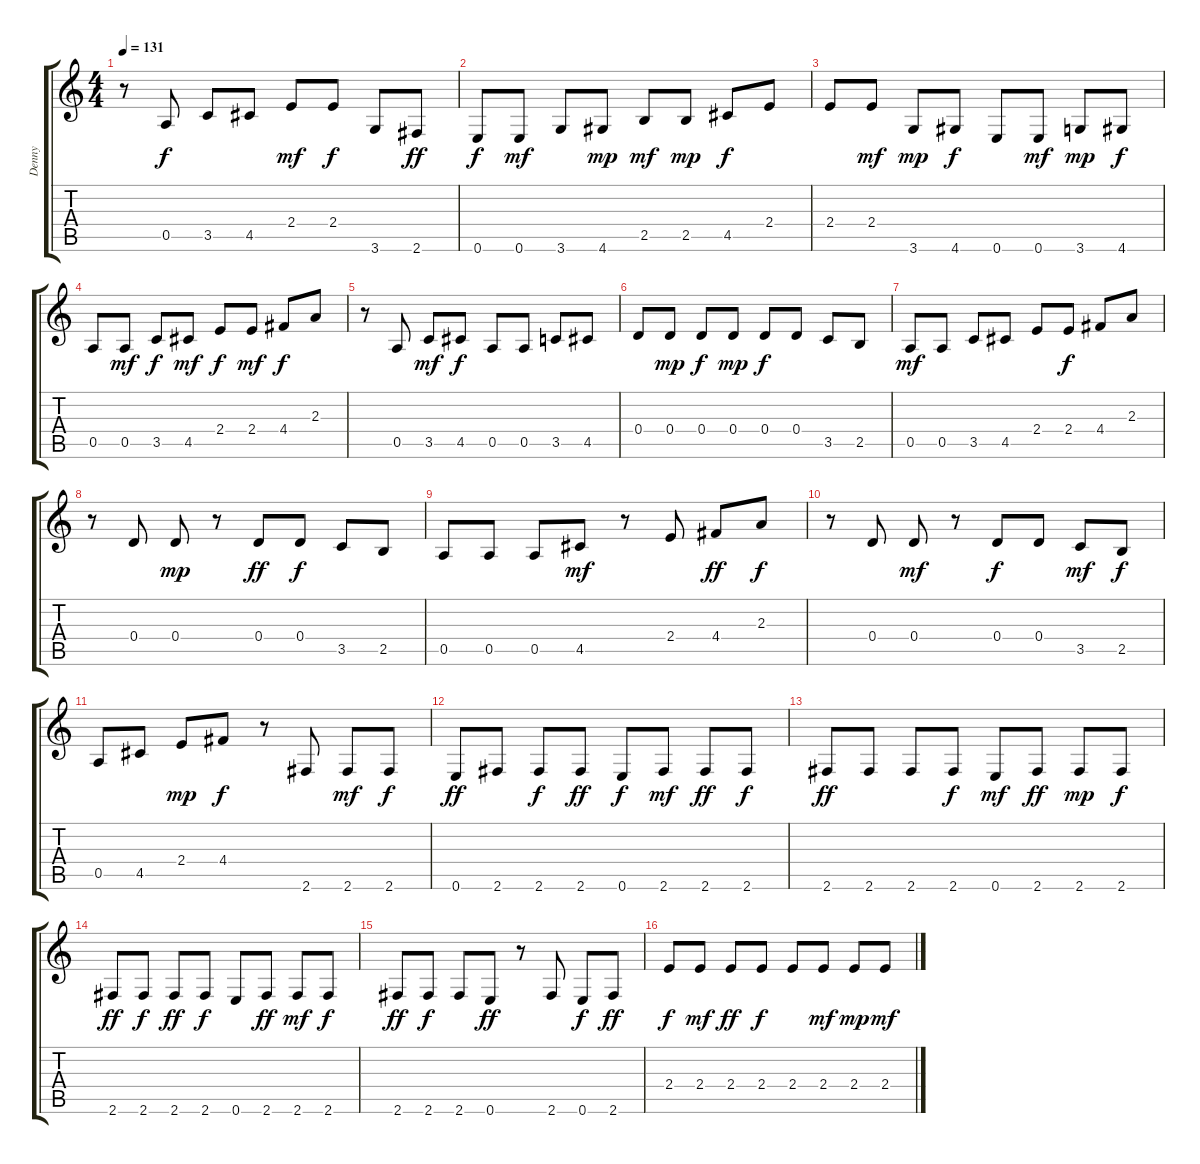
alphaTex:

\track ("Denny" "Denny") {instrument acousticguitarsteel}
\staff {score tabs}
\tuning (E4 B3 G3 D3 A2 E2) {hide}
\ts (4 4)
\tempo 131
\clef g2
\ks c
r.8{dy f} 0.5.8 3.5.8 4.5.8 2.4.8{dy mf} 2.4.8{dy f} 3.6.8 2.6.8{dy ff} |
0.6.8{dy f} 0.6.8{dy mf} 3.6.8 4.6.8{dy mp} 2.5.8{dy mf} 2.5.8{dy mp} 4.5.8{dy f} 2.4.8 |
2.4.8 2.4.8{dy mf} 3.6.8{dy mp} 4.6.8{dy f} 0.6.8 0.6.8{dy mf} 3.6.8{dy mp} 4.6.8{dy f} |
0.5.8 0.5.8{dy mf} 3.5.8{dy f} 4.5.8{dy mf} 2.4.8{dy f} 2.4.8{dy mf} 4.4.8{dy f} 2.3.8 |
r.8 0.5.8 3.5.8{dy mf} 4.5.8{dy f} 0.5.8 0.5.8 3.5.8 4.5.8 |
0.4.8 0.4.8{dy mp} 0.4.8{dy f} 0.4.8{dy mp} 0.4.8{dy f} 0.4.8 3.5.8 2.5.8 |
0.5.8{dy mf} 0.5.8 3.5.8 4.5.8 2.4.8 2.4.8{dy f} 4.4.8 2.3.8 |
r.8 0.4.8 0.4.8{dy mp} r.8 0.4.8{dy ff} 0.4.8{dy f} 3.5.8 2.5.8 |
0.5.8 0.5.8 0.5.8 4.5.8{dy mf} r.8 2.4.8 4.4.8{dy ff} 2.3.8{dy f} |
r.8 0.4.8 0.4.8{dy mf} r.8 0.4.8{dy f} 0.4.8 3.5.8{dy mf} 2.5.8{dy f} |
0.5.8 4.5.8 2.4.8{dy mp} 4.4.8{dy f} r.8 2.6.8 2.6.8{dy mf} 2.6.8{dy f} |
0.6.8{dy ff} 2.6.8 2.6.8{dy f} 2.6.8{dy ff} 0.6.8{dy f} 2.6.8{dy mf} 2.6.8{dy ff} 2.6.8{dy f} |
2.6.8{dy ff} 2.6.8 2.6.8 2.6.8{dy f} 0.6.8{dy mf} 2.6.8{dy ff} 2.6.8{dy mp} 2.6.8{dy f} |
2.6.8{dy ff} 2.6.8{dy f} 2.6.8{dy ff} 2.6.8{dy f} 0.6.8 2.6.8{dy ff} 2.6.8{dy mf} 2.6.8{dy f} |
2.6.8{dy ff} 2.6.8{dy f} 2.6.8 0.6.8{dy ff} r.8 2.6.8 0.6.8{dy f} 2.6.8{dy ff} |
2.4.8{dy f} 2.4.8{dy mf} 2.4.8{dy ff} 2.4.8{dy f} 2.4.8 2.4.8{dy mf} 2.4.8{dy mp} 2.4.8{dy mf}
